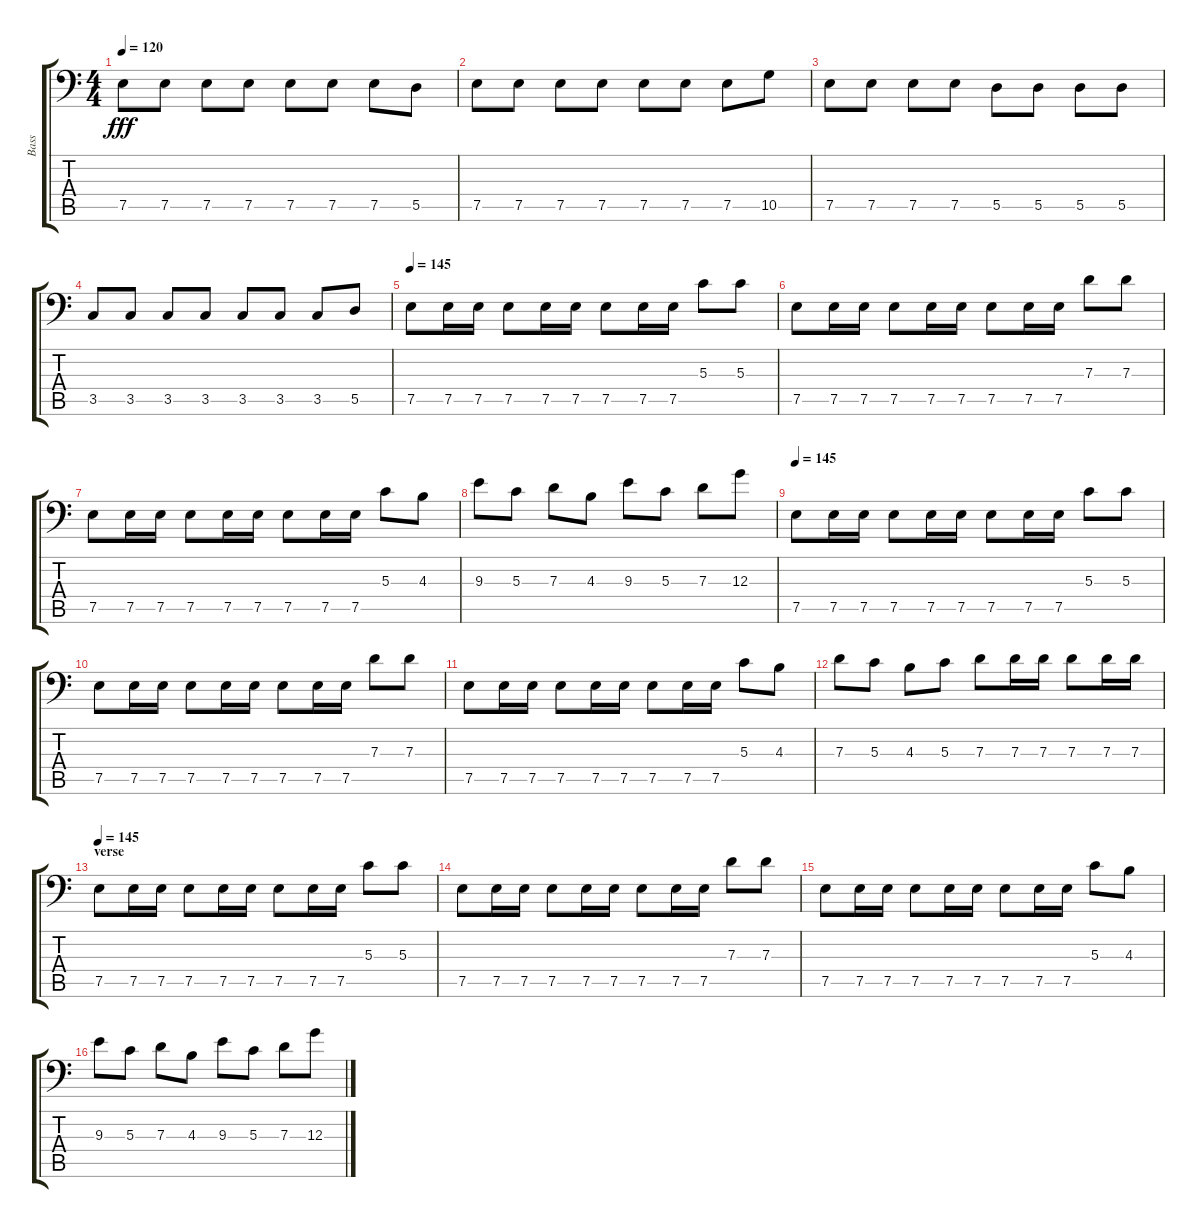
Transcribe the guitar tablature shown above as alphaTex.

\track ("Bass" "Bass") {instrument electricbassfinger}
\staff {score tabs}
\tuning (E3 B2 G2 D2 A1 E1) {hide}
\ts (4 4)
\tempo 120
\clef f4
\ks c
7.5.8{dy fff} 7.5.8 7.5.8 7.5.8 7.5.8 7.5.8 7.5.8 5.5.8 |
7.5.8 7.5.8 7.5.8 7.5.8 7.5.8 7.5.8 7.5.8 10.5.8 |
7.5.8 7.5.8 7.5.8 7.5.8 5.5.8 5.5.8 5.5.8 5.5.8 |
3.5.8 3.5.8 3.5.8 3.5.8 3.5.8 3.5.8 3.5.8 5.5.8 |
\tempo 145
7.5.8 7.5.16 7.5.16 7.5.8 7.5.16 7.5.16 7.5.8 7.5.16 7.5.16 5.3.8 5.3.8 |
7.5.8 7.5.16 7.5.16 7.5.8 7.5.16 7.5.16 7.5.8 7.5.16 7.5.16 7.3.8 7.3.8 |
7.5.8 7.5.16 7.5.16 7.5.8 7.5.16 7.5.16 7.5.8 7.5.16 7.5.16 5.3.8 4.3.8 |
9.3.8 5.3.8 7.3.8 4.3.8 9.3.8 5.3.8 7.3.8 12.3.8 |
\tempo 145
7.5.8 7.5.16 7.5.16 7.5.8 7.5.16 7.5.16 7.5.8 7.5.16 7.5.16 5.3.8 5.3.8 |
7.5.8 7.5.16 7.5.16 7.5.8 7.5.16 7.5.16 7.5.8 7.5.16 7.5.16 7.3.8 7.3.8 |
7.5.8 7.5.16 7.5.16 7.5.8 7.5.16 7.5.16 7.5.8 7.5.16 7.5.16 5.3.8 4.3.8 |
7.3.8 5.3.8 4.3.8 5.3.8 7.3.8 7.3.16 7.3.16 7.3.8 7.3.16 7.3.16 |
\section ("" "verse")
\tempo 145
7.5.8 7.5.16 7.5.16 7.5.8 7.5.16 7.5.16 7.5.8 7.5.16 7.5.16 5.3.8 5.3.8 |
7.5.8 7.5.16 7.5.16 7.5.8 7.5.16 7.5.16 7.5.8 7.5.16 7.5.16 7.3.8 7.3.8 |
7.5.8 7.5.16 7.5.16 7.5.8 7.5.16 7.5.16 7.5.8 7.5.16 7.5.16 5.3.8 4.3.8 |
9.3.8 5.3.8 7.3.8 4.3.8 9.3.8 5.3.8 7.3.8 12.3.8
